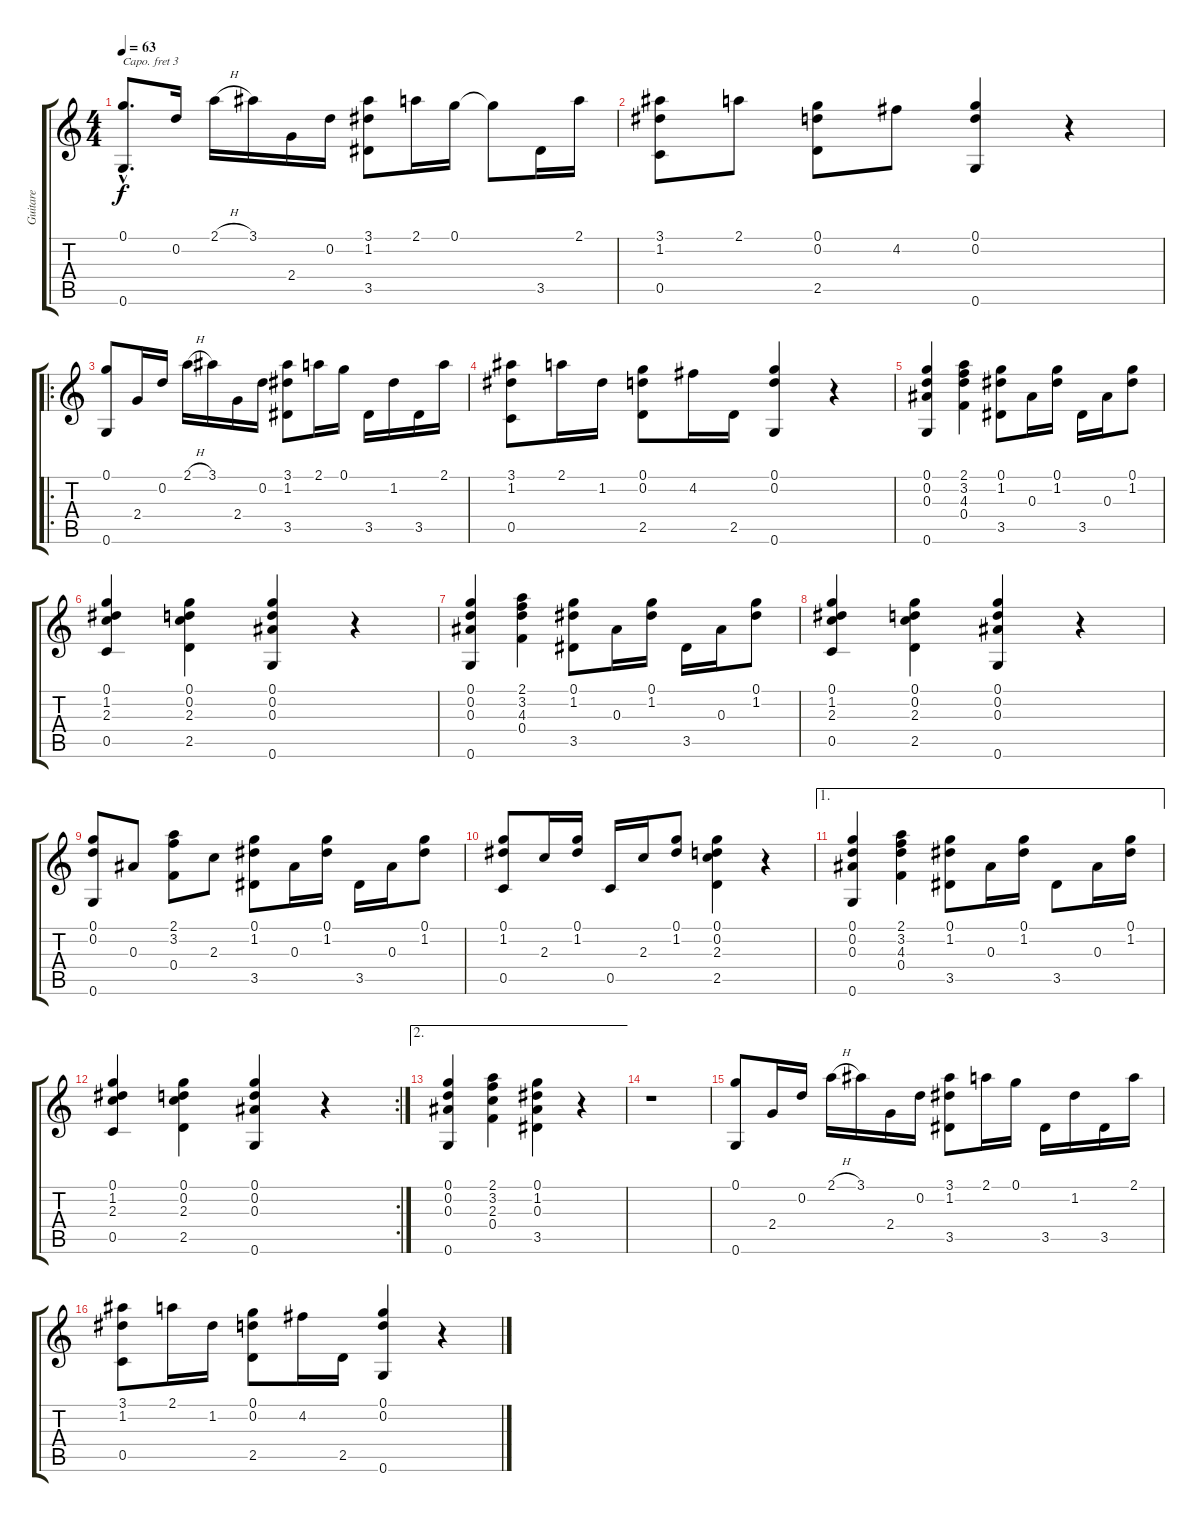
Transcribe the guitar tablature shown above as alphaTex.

\track ("Guitare" "Guitare") {instrument acousticguitarnylon}
\staff {score tabs}
\capo 3
\tuning (E4 B3 G3 D3 A2 E2) {hide}
\ts (4 4)
\tempo 63
\clef g2
\ks c
(0.1{hac} 0.6{hac}).8{d dy f instrument acousticguitarnylon} 0.2.16 2.1{h}.16 3.1.16 2.4.16 0.2.16 (3.1 1.2 3.5).8 2.1.16 0.1.16 0.1{t}.8 3.5.16 2.1.16 |
(3.1 1.2 0.5).8 2.1.8 (0.1 0.2 2.5).8 4.2.8 (0.1 0.2 0.6).4 r.4 |
\ro
(0.1 0.6).8 2.4.16 0.2.16 2.1{h}.16 3.1.16 2.4.16 0.2.16 (3.1 1.2 3.5).8 2.1.16 0.1.16 3.5.16 1.2.16 3.5.16 2.1.16 |
(3.1 1.2 0.5).8 2.1.16 1.2.16 (0.1 0.2 2.5).8 4.2.16 2.5.16 (0.1 0.2 0.6).4 r.4 |
(0.1 0.2 0.3 0.6).4 (2.1 3.2 4.3 0.4).4 (0.1 1.2 3.5).8 0.3.16 (0.1 1.2).16 3.5.16 0.3.16 (0.1 1.2).8 |
(0.1 1.2 2.3 0.5).4 (0.1 0.2 2.3 2.5).4 (0.1 0.2 0.3 0.6).4 r.4 |
(0.1 0.2 0.3 0.6).4 (2.1 3.2 4.3 0.4).4 (0.1 1.2 3.5).8 0.3.16 (0.1 1.2).16 3.5.16 0.3.16 (0.1 1.2).8 |
(0.1 1.2 2.3 0.5).4 (0.1 0.2 2.3 2.5).4 (0.1 0.2 0.3 0.6).4 r.4 |
(0.1 0.2 0.6).8 0.3.8 (2.1 3.2 0.4).8 2.3.8 (0.1 1.2 3.5).8 0.3.16 (0.1 1.2).16 3.5.16 0.3.16 (0.1 1.2).8 |
(0.1 1.2 0.5).8 2.3.16 (0.1 1.2).16 0.5.16 2.3.16 (0.1 1.2).8 (0.1 0.2 2.3 2.5).4 r.4 |
\ae 1
(0.1 0.2 0.3 0.6).4 (2.1 3.2 4.3 0.4).4 (0.1 1.2 3.5).8 0.3.16 (0.1 1.2).16 3.5.8 0.3.16 (0.1 1.2).16 |
\rc 2
(0.1 1.2 2.3 0.5).4 (0.1 0.2 2.3 2.5).4 (0.1 0.2 0.3 0.6).4 r.4 |
\ae 2
(0.1 0.2 0.3 0.6).4 (2.1 3.2 2.3 0.4).4 (0.1 1.2 0.3 3.5).4 r.4 |
r.1 |
(0.1 0.6).8 2.4.16 0.2.16 2.1{h}.16 3.1.16 2.4.16 0.2.16 (3.1 1.2 3.5).8 2.1.16 0.1.16 3.5.16 1.2.16 3.5.16 2.1.16 |
(3.1 1.2 0.5).8 2.1.16 1.2.16 (0.1 0.2 2.5).8 4.2.16 2.5.16 (0.1 0.2 0.6).4 r.4
